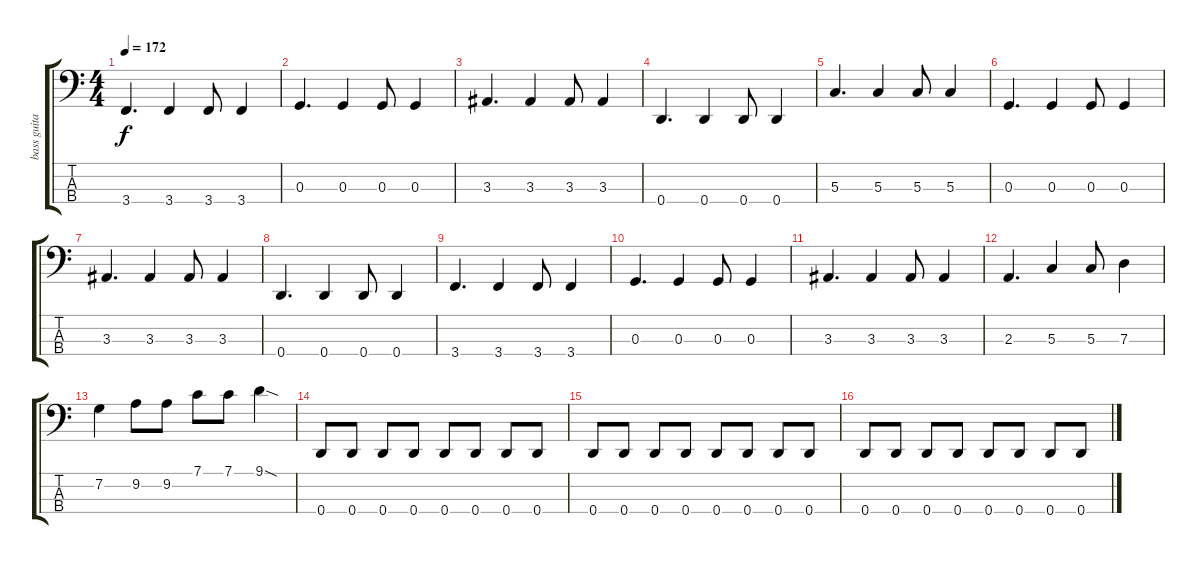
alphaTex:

\track ("bass guitar" "bass guita") {instrument electricbassfinger}
\staff {score tabs}
\tuning (F2 C2 G1 D1) {hide}
\ts (4 4)
\tempo 172
\clef f4
\ks c
3.4.4{d dy f} 3.4.4 3.4.8 3.4.4 |
0.3.4{d} 0.3.4 0.3.8 0.3.4 |
3.3.4{d} 3.3.4 3.3.8 3.3.4 |
0.4.4{d} 0.4.4 0.4.8 0.4.4 |
5.3.4{d} 5.3.4 5.3.8 5.3.4 |
0.3.4{d} 0.3.4 0.3.8 0.3.4 |
3.3.4{d} 3.3.4 3.3.8 3.3.4 |
0.4.4{d} 0.4.4 0.4.8 0.4.4 |
3.4.4{d} 3.4.4 3.4.8 3.4.4 |
0.3.4{d} 0.3.4 0.3.8 0.3.4 |
3.3.4{d} 3.3.4 3.3.8 3.3.4 |
2.3.4{d} 5.3.4 5.3.8 7.3.4 |
7.2.4 9.2.8 9.2.8 7.1.8 7.1.8 9.1{sod}.4 |
0.4.8 0.4.8 0.4.8 0.4.8 0.4.8 0.4.8 0.4.8 0.4.8 |
0.4.8 0.4.8 0.4.8 0.4.8 0.4.8 0.4.8 0.4.8 0.4.8 |
0.4.8 0.4.8 0.4.8 0.4.8 0.4.8 0.4.8 0.4.8 0.4.8
